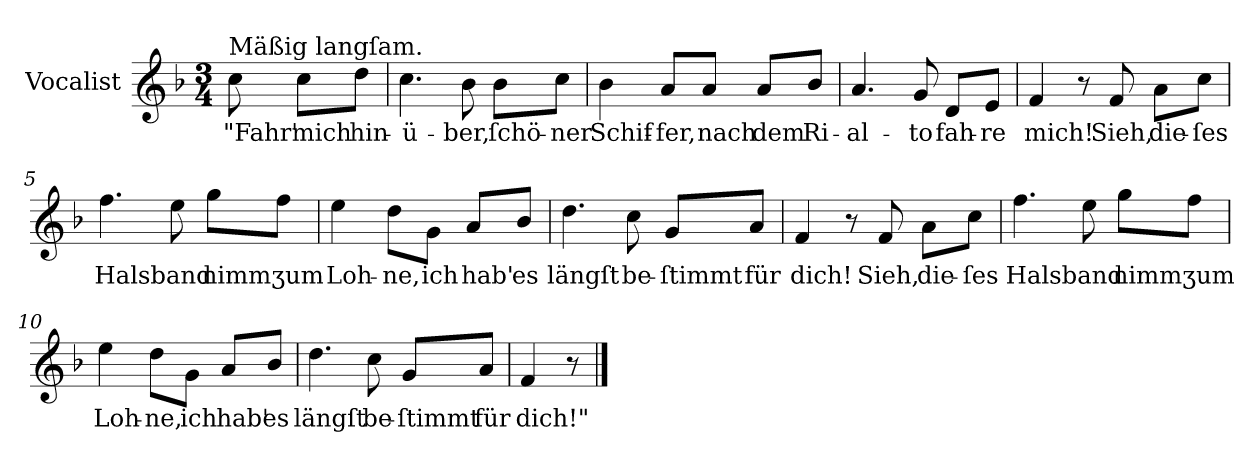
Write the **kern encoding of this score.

**kern	**text
*part1	*part1
*staff1	*staff1
*I"Vocalist	*
*clefG2	*
*k[b-]	*
*F:	*
*M3/4	*
=	=
!LO:TX:a:t=Mäßig langſam.	!
8cc	"Fahr'
8cc\L	mich
8dd\J	hin-
=1	=1
4.cc	-ü-
8b-	-ber,
8b-\L	ſchö-
8cc\J	-ner
=2	=2
4b-	Schif-
8a/L	-fer,
8a/J	nach
8a/L	dem
8b-/J	Ri-
=3	=3
4.a	-al-
8g	-to
8d/L	fah-
8e/J	-re
=4	=4
4f	mich!
8r	.
8f	Sieh,
8a\L	die-
8cc\J	-ſes
=5	=5
4.ff	Halsband
8ee	.
8gg\L	nimm
8ff\J	ʒum
=6	=6
4ee	Loh-
8dd\L	-ne,
8g\J	ich
8a/L	hab'
8b-/J	es
=7	=7
4.dd	längſt
8cc	be-
8g/L	-ſtimmt
8a/J	für
=8	=8
4f	dich!
8r	.
8f	Sieh,
8a\L	die-
8cc\J	-ſes
=9	=9
4.ff	Halsband
8ee	.
8gg\L	nimm
8ff\J	ʒum
=10	=10
4ee	Loh-
8dd\L	-ne,
8g\J	ich
8a/L	hab'
8b-/J	es
=11	=11
4.dd	längſt
8cc	be-
8g/L	-ſtimmt
8a/J	für
=12	=12
4f	dich!"
8r	.
==	==
*-	*-
